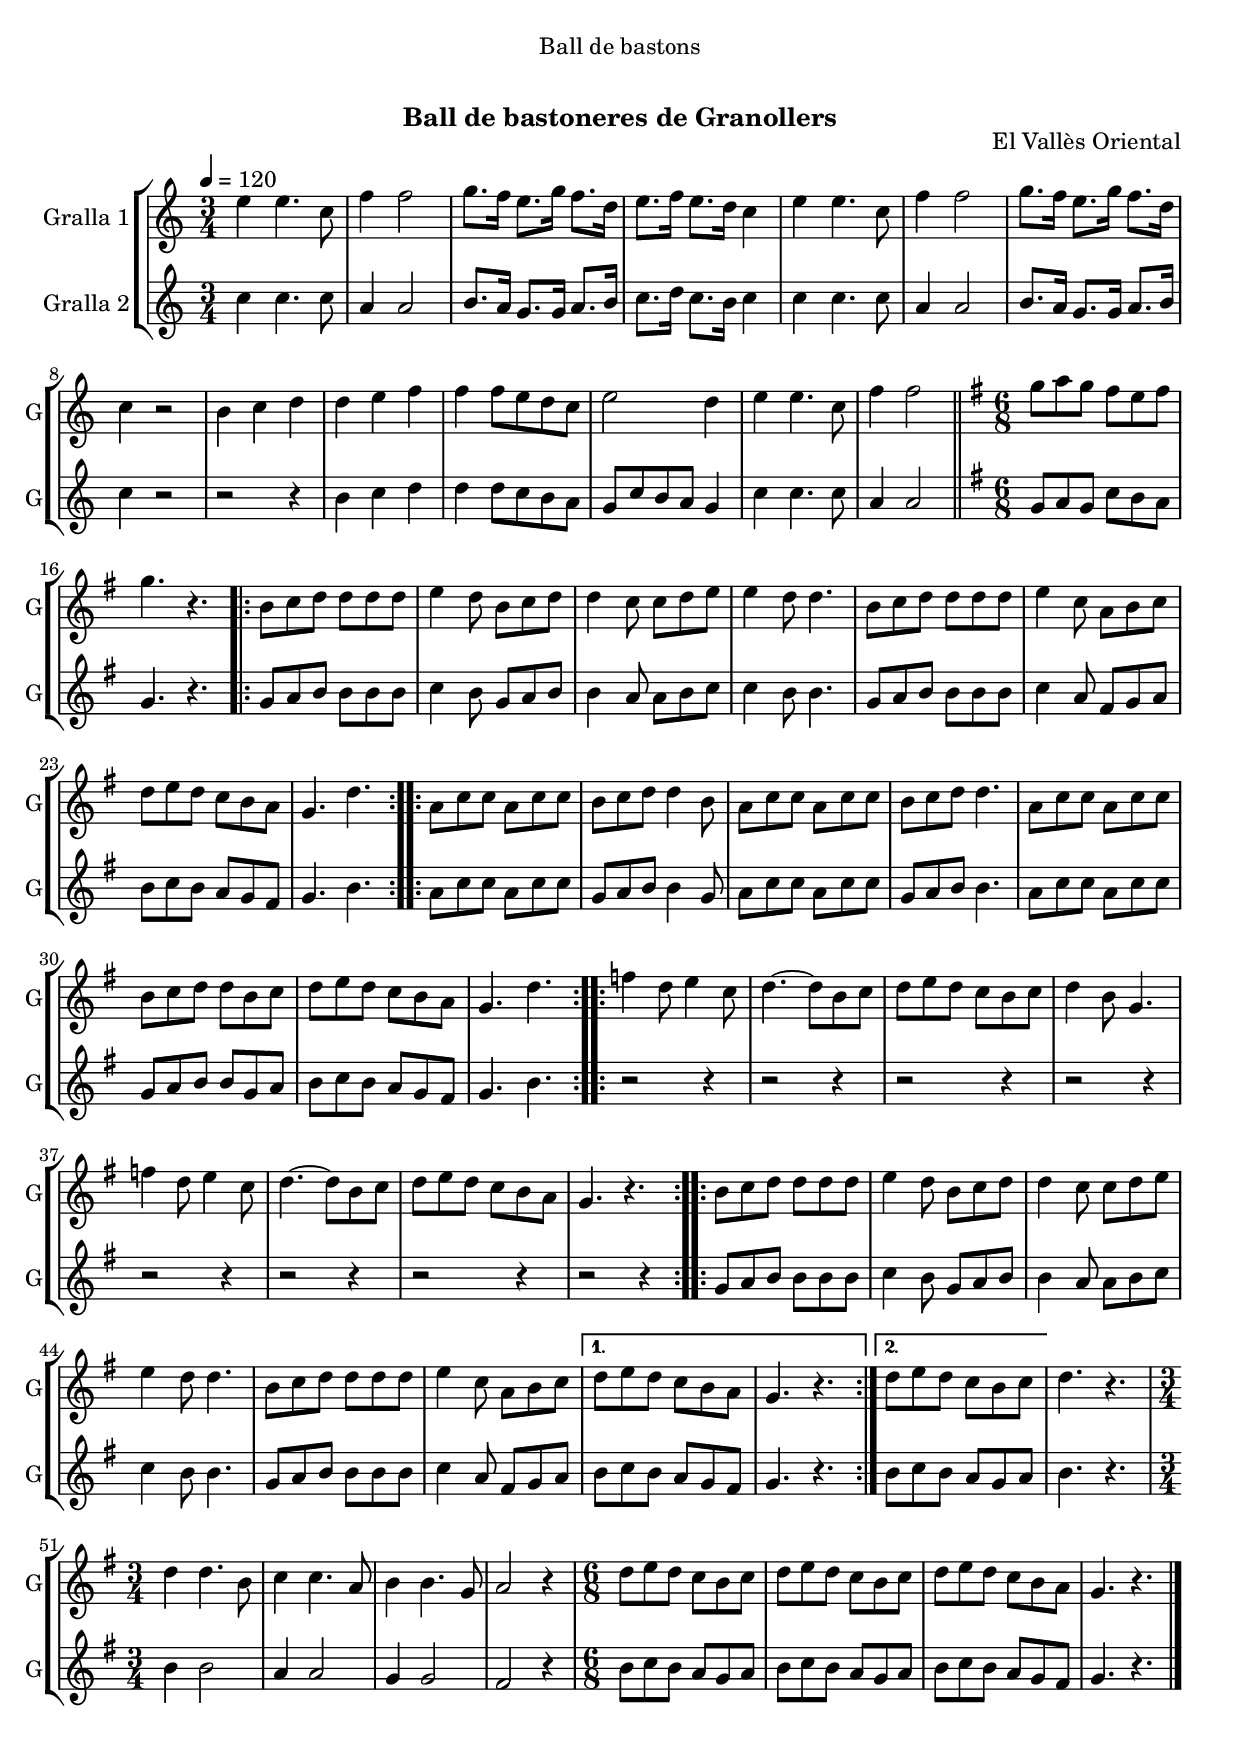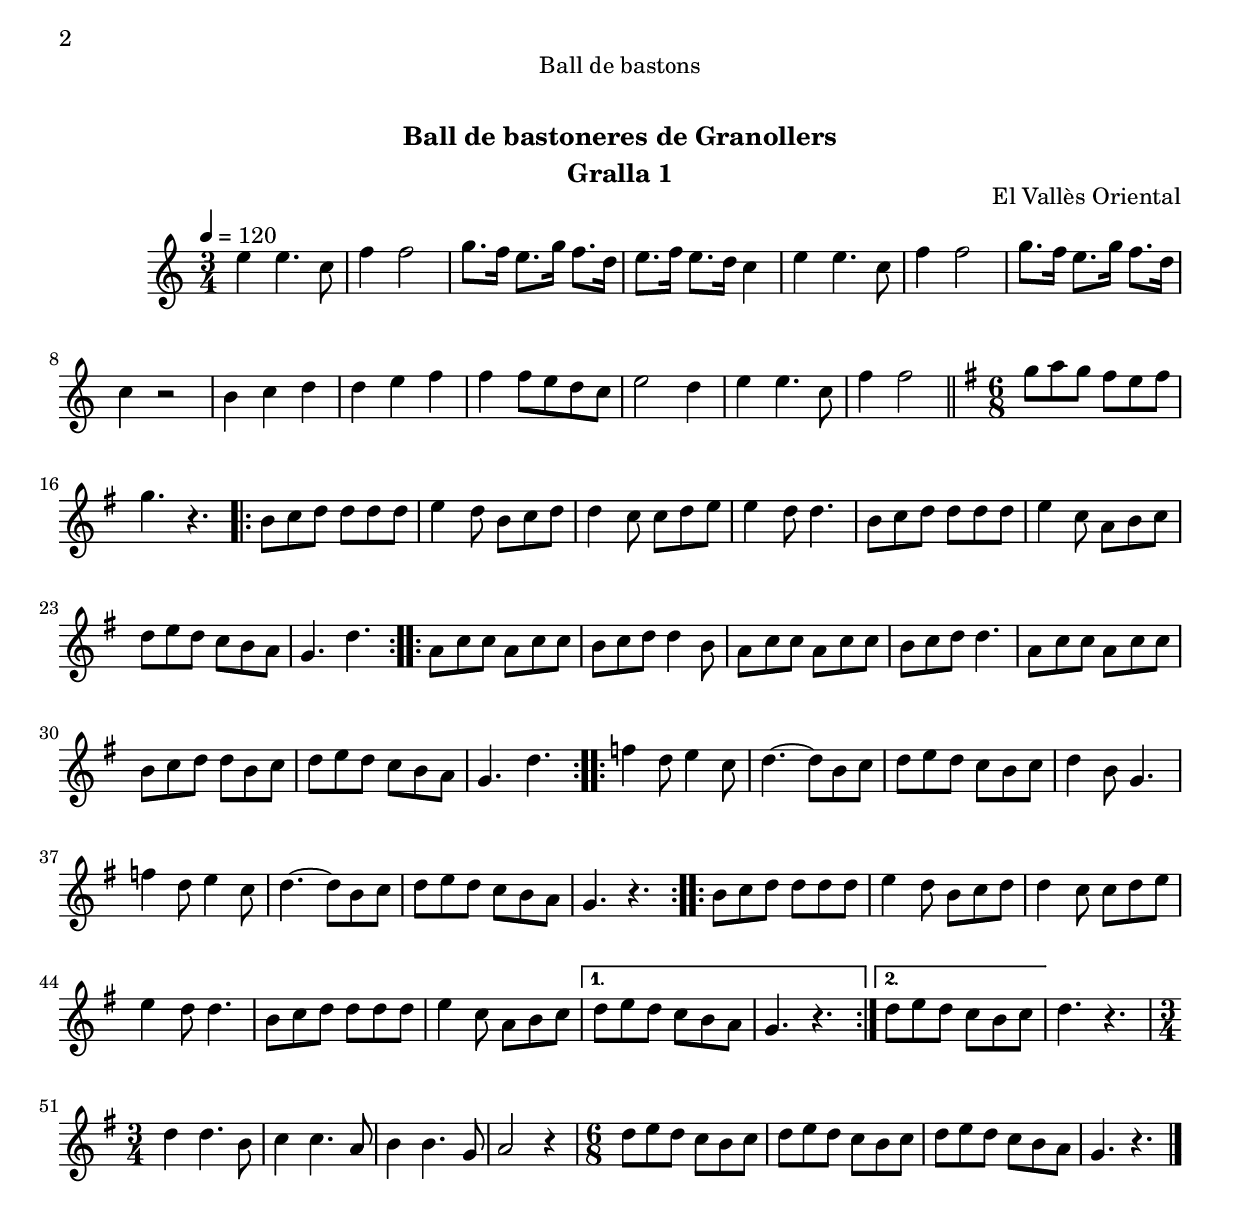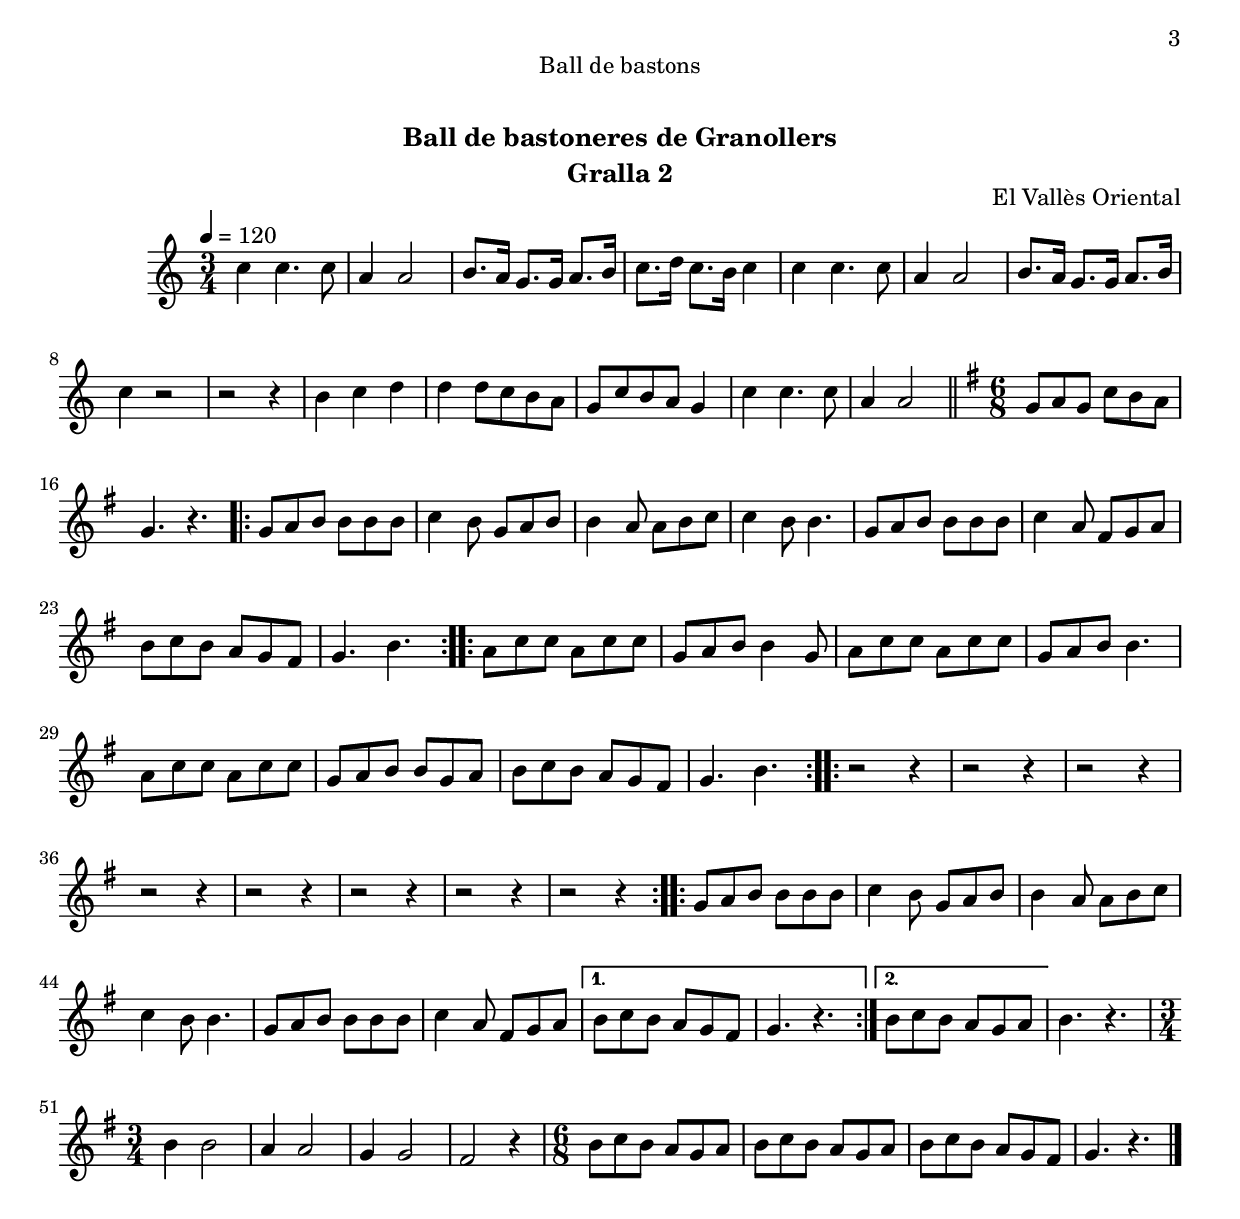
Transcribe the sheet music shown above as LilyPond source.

\version "2.16.0"

\header {
  dedication="Ball de bastons"
  title="              "
  subtitle="Ball de bastoneres de Granollers"
  subsubtitle=""
  poet=""
  meter=""
  piece=""
  composer=""
  arranger=""
  opus="El Vallès Oriental"
  instrument=""
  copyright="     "
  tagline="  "
}

liniaroAa =
\relative e''
{
  \tempo 4=120
  \clef treble
  \key c \major
  \time 3/4
  e4 e4. c8  |
  f4 f2  |
  g8. f16 e8. g16 f8. d16  |
  e8. f16 e8. d16 c4  |
  %05
  e4 e4. c8  |
  f4 f2  |
  g8. f16 e8. g16 f8. d16  |
  c4 r2  |
  b4 c d  |
  %10
  d4 e f  |
  f4 f8 e d c  |
  e2 d4  |
  e4 e4. c8  |
  f4 f2  \bar "||"
  %15
  \key g \major   \time 6/8   g8 a g fis e fis  |
  g4. r  |
  \repeat volta 2 { b,8 c d d d d  |
  e4 d8 b c d  |
  d4 c8 c d e  |
  %20
  e4 d8 d4.  |
  b8 c d d d d  |
  e4 c8 a b c  |
  d8 e d c b a  |
  g4. d'  | }
  %25
  \repeat volta 2 { a8 c c a c c  |
  b8 c d d4 b8  |
  a8 c c a c c  |
  b8 c d d4.  |
  a8 c c a c c  |
  %30
  b8 c d d b c  |
  d8 e d c b a  |
  g4. d'  | }
  \repeat volta 2 { f4 d8 e4 c8  |
  d4. ~ d8 b c  |
  %35
  d8 e d c b c  |
  d4 b8 g4.  |
  f'4 d8 e4 c8  |
  d4. ~ d8 b c  |
  d8 e d c b a  |
  %40
  g4. r  | }
  \repeat volta 2 { b8 c d d d d  |
  e4 d8 b c d  |
  d4 c8 c d e  |
  e4 d8 d4.  |
  %45
  b8 c d d d d  |
  e4 c8 a b c }
  \alternative { { d8 e d c b a  |
  g4. r }
  { d'8 e d c b c } }
  %50
  d4. r  |
  \time 3/4   d4 d4. b8  |
  c4 c4. a8  |
  b4 b4. g8  |
  a2 r4  |
  %55
  \time 6/8   d8 e d c b c  |
  d8 e d c b c  |
  d8 e d c b a  |
  g4. r  \bar "|."
}

liniaroAb =
\relative c''
{
  \tempo 4=120
  \clef treble
  \key c \major
  \time 3/4
  c4 c4. c8  |
  a4 a2  |
  b8. a16 g8. g16 a8. b16  |
  c8. d16 c8. b16 c4  |
  %05
  c4 c4. c8  |
  a4 a2  |
  b8. a16 g8. g16 a8. b16  |
  c4 r2  |
  r2 r4  |
  %10
  b4 c d  |
  d4 d8 c b a  |
  g8 c b a g4  |
  c4 c4. c8  |
  a4 a2  \bar "||"
  %15
  \key g \major   \time 6/8   g8 a g c b a  |
  g4. r  |
  \repeat volta 2 { g8 a b b b b  |
  c4 b8 g a b  |
  b4 a8 a b c  |
  %20
  c4 b8 b4.  |
  g8 a b b b b  |
  c4 a8 fis g a  |
  b8 c b a g fis  |
  g4. b  | }
  %25
  \repeat volta 2 { a8 c c a c c  |
  g8 a b b4 g8  |
  a8 c c a c c  |
  g8 a b b4.  |
  a8 c c a c c  |
  %30
  g8 a b b g a  |
  b8 c b a g fis  |
  g4. b  | }
  \repeat volta 2 { r2 r4  |
  r2 r4  |
  %35
  r2 r4  |
  r2 r4  |
  r2 r4  |
  r2 r4  |
  r2 r4  |
  %40
  r2 r4  | }
  \repeat volta 2 { g8 a b b b b  |
  c4 b8 g a b  |
  b4 a8 a b c  |
  c4 b8 b4.  |
  %45
  g8 a b b b b  |
  c4 a8 fis g a }
  \alternative { { b8 c b a g fis  |
  g4. r }
  { b8 c b a g a } }
  %50
  b4. r  |
  \time 3/4   b4 b2  |
  a4 a2  |
  g4 g2  |
  fis2 r4  |
  %55
  \time 6/8   b8 c b a g a  |
  b8 c b a g a  |
  b8 c b a g fis  |
  g4. r  \bar "|."
}

\bookpart {
  \score {
    \new StaffGroup {
      \override Score.RehearsalMark #'self-alignment-X = #LEFT
      <<
        \new Staff \with {instrumentName = #"Gralla 1" shortInstrumentName = #"G"} \liniaroAa
        \new Staff \with {instrumentName = #"Gralla 2" shortInstrumentName = #"G"} \liniaroAb
      >>
    }
    \layout {}
  }\score { \unfoldRepeats
    \new StaffGroup {
      \override Score.RehearsalMark #'self-alignment-X = #LEFT
      <<
        \new Staff \with {instrumentName = #"Gralla 1" shortInstrumentName = #"G"} \liniaroAa
        \new Staff \with {instrumentName = #"Gralla 2" shortInstrumentName = #"G"} \liniaroAb
      >>
    }
    \midi {}
  }
}

\bookpart {
  \header {instrument="Gralla 1"}
  \score {
    \new StaffGroup {
      \override Score.RehearsalMark #'self-alignment-X = #LEFT
      <<
        \new Staff \liniaroAa
      >>
    }
    \layout {}
  }\score { \unfoldRepeats
    \new StaffGroup {
      \override Score.RehearsalMark #'self-alignment-X = #LEFT
      <<
        \new Staff \liniaroAa
      >>
    }
    \midi {}
  }
}

\bookpart {
  \header {instrument="Gralla 2"}
  \score {
    \new StaffGroup {
      \override Score.RehearsalMark #'self-alignment-X = #LEFT
      <<
        \new Staff \liniaroAb
      >>
    }
    \layout {}
  }\score { \unfoldRepeats
    \new StaffGroup {
      \override Score.RehearsalMark #'self-alignment-X = #LEFT
      <<
        \new Staff \liniaroAb
      >>
    }
    \midi {}
  }
}

